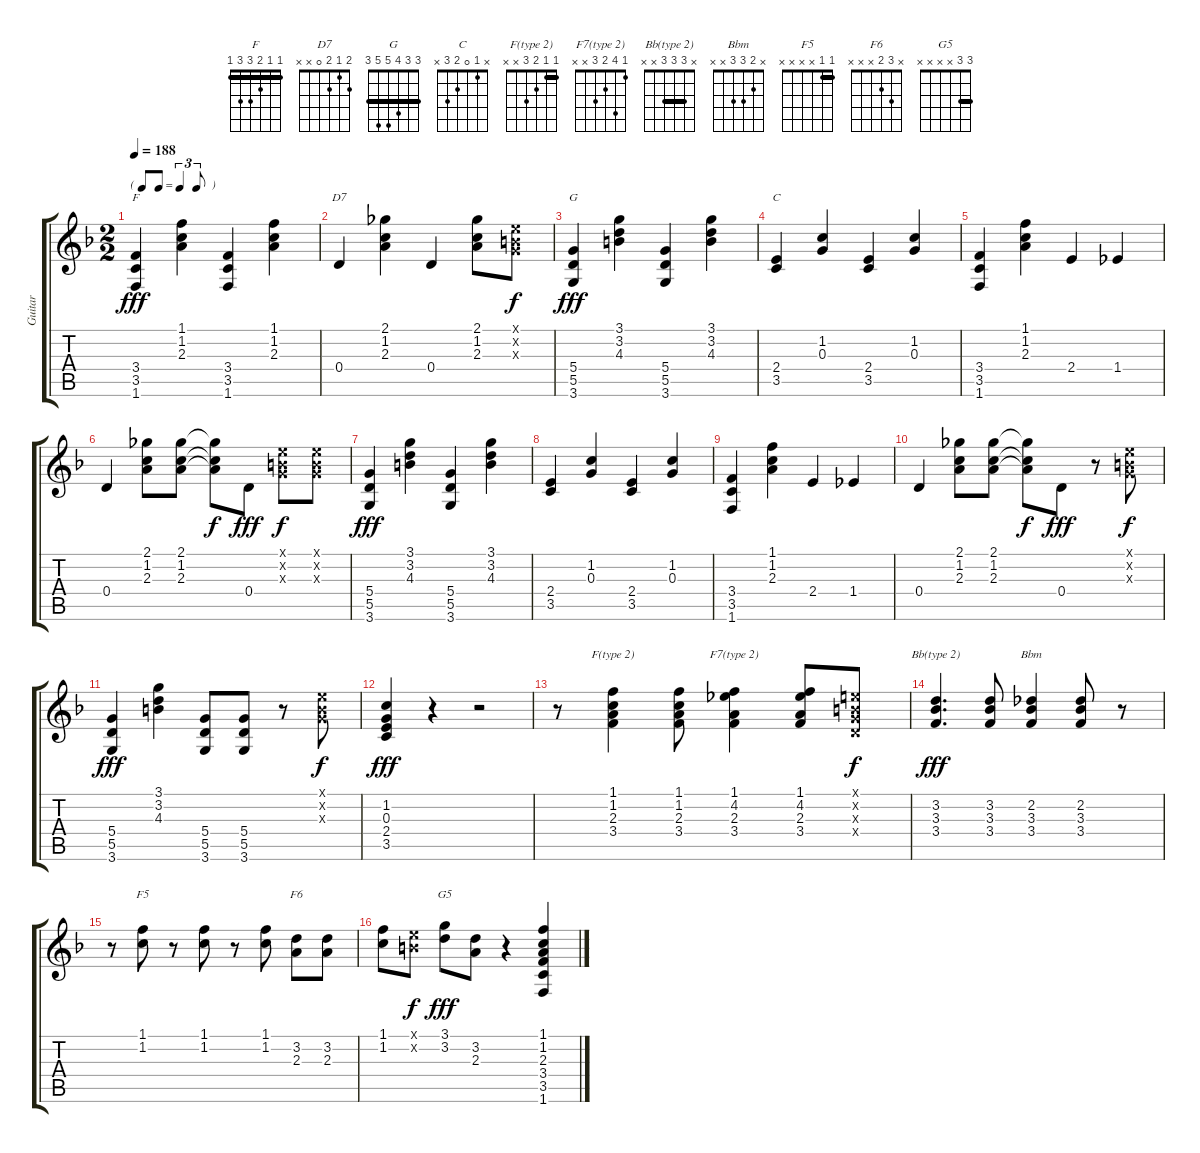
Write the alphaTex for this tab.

\track ("Guitar" "Guitar") {instrument acousticguitarsteel}
\staff {score tabs}
\tuning (E4 B3 G3 D3 A2 E2) {hide}
\chord ("F" 1 1 2 3 3 1) {barre 1}
\chord ("D7" 2 1 2 0 x x)
\chord ("G" 3 3 4 5 5 3) {barre 3}
\chord ("C" x 1 0 2 3 x)
\chord ("F(type 2)" 1 1 2 3 x x) {barre 1}
\chord ("F7(type 2)" 1 4 2 3 x x)
\chord ("Bb(type 2)" x 3 3 3 x x) {barre 3}
\chord ("Bbm" x 2 3 3 x x)
\chord ("F5" 1 1 x x x x) {barre 1}
\chord ("F6" x 3 2 x x x)
\chord ("G5" 3 3 x x x x) {barre 3}
\ts (2 2)
\tf triplet8th
\tempo 188
\clef g2
\ks f
(3.4 3.5 1.6).4{ch "F" dy fff} (1.1 1.2 2.3).4 (3.4 3.5 1.6).4 (1.1 1.2 2.3).4 |
0.4.4{ch "D7"} (2.1 1.2 2.3).4 0.4.4 (2.1 1.2 2.3).8 (0.1{x} 0.2{x} 0.3{x}).8{dy f} |
(5.4 5.5 3.6).4{ch "G" dy fff} (3.1 3.2 4.3).4 (5.4 5.5 3.6).4 (3.1 3.2 4.3).4 |
(2.4 3.5).4{ch "C"} (1.2 0.3).4 (2.4 3.5).4 (1.2 0.3).4 |
(3.4 3.5 1.6).4 (1.1 1.2 2.3).4 2.4.4 1.4.4 |
0.4.4 (2.1 1.2 2.3).8 (2.1 1.2 2.3).8 (2.1{t} 1.2{t} 2.3{t}).8{dy f} 0.4.8{dy fff} (0.1{x} 0.2{x} 0.3{x}).8{dy f} (0.1{x} 0.2{x} 0.3{x}).8 |
(5.4 5.5 3.6).4{dy fff} (3.1 3.2 4.3).4 (5.4 5.5 3.6).4 (3.1 3.2 4.3).4 |
(2.4 3.5).4 (1.2 0.3).4 (2.4 3.5).4 (1.2 0.3).4 |
(3.4 3.5 1.6).4 (1.1 1.2 2.3).4 2.4.4 1.4.4 |
0.4.4 (2.1 1.2 2.3).8 (2.1 1.2 2.3).8 (2.1{t} 1.2{t} 2.3{t}).8{dy f} 0.4.8{dy fff} r.8 (0.1{x} 0.2{x} 0.3{x}).8{dy f} |
(5.4 5.5 3.6).4{dy fff} (3.1 3.2 4.3).4 (5.4 5.5 3.6).8 (5.4 5.5 3.6).8 r.8 (0.1{x} 0.2{x} 0.3{x}).8{dy f} |
(1.2 0.3 2.4 3.5).4{dy fff} r.4 r.2 |
r.8 (1.1 1.2 2.3 3.4).4{ch "F(type 2)"} (1.1 1.2 2.3 3.4).8 (1.1 4.2 2.3 3.4).4{ch "F7(type 2)"} (1.1 4.2 2.3 3.4).8 (0.1{x} 0.2{x} 0.3{x} 0.4{x}).8{dy f} |
(3.2 3.3 3.4).4{d ch "Bb(type 2)" dy fff} (3.2 3.3 3.4).8 (2.2 3.3 3.4).4{ch "Bbm"} (2.2 3.3 3.4).8 r.8 |
r.8 (1.1 1.2).8{ch "F5"} r.8 (1.1 1.2).8 r.8 (1.1 1.2).8 (3.2 2.3).8{ch "F6"} (3.2 2.3).8 |
(1.1 1.2).8 (0.1{x} 0.2{x}).8{dy f} (3.1 3.2).8{ch "G5" dy fff} (3.2 2.3).8 r.4 (1.1 1.2 2.3 3.4 3.5 1.6).4
